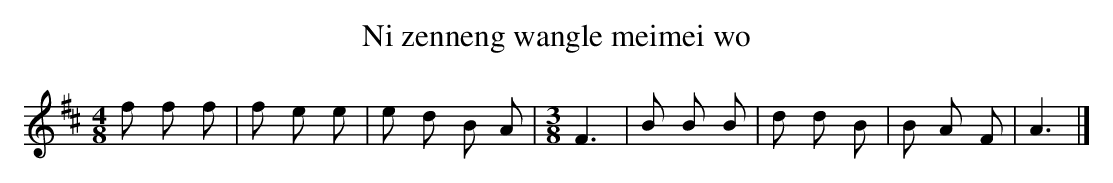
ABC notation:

X:1
T: Ni zenneng wangle meimei wo
L: 1/8
M: 4/8
K: D
f f f [I:setbarnb 1]|
f e e |
e d B A |
[M:3/8]F3 |
B B B |
d d B |
B A F |
A3 |]
